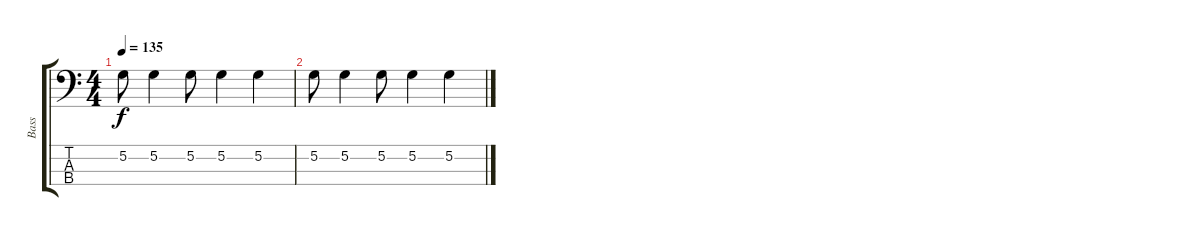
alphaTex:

\track ("Bass" "Bass") {instrument electricbasspick}
\staff {score tabs}
\tuning (G2 D2 A1 E1) {hide}
\ts (4 4)
\tempo 135
\clef f4
\ks c
5.2.8{dy f} 5.2.4 5.2.8 5.2.4 5.2.4 |
5.2.8 5.2.4 5.2.8 5.2.4 5.2.4
